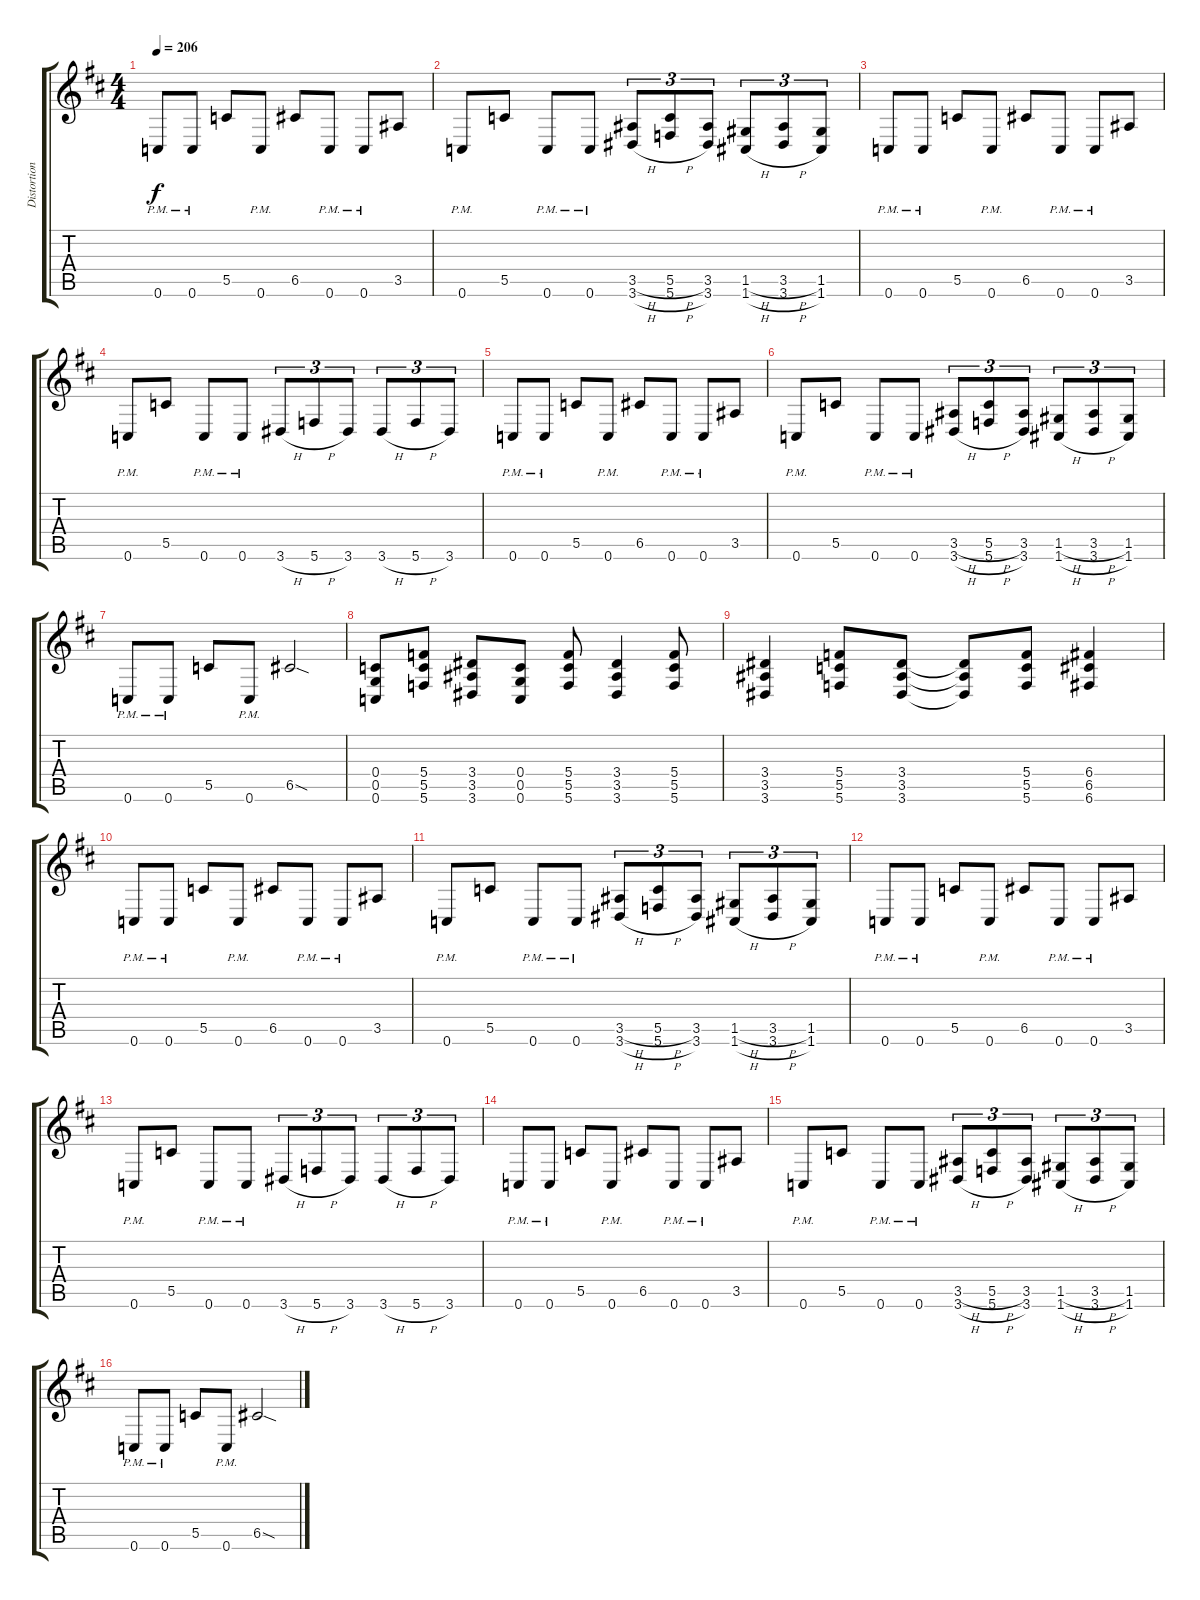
\track ("Distortion" "Distortion") {instrument distortionguitar}
\staff {score tabs}
\tuning (D4 A3 F3 C3 G2 C2) {hide}
\ts (4 4)
\section ("" " ")
\tempo 206
\clef g2
\ks d
0.6{pm}.8{dy f} 0.6{pm}.8 5.5.8 0.6{pm}.8 6.5.8 0.6{pm}.8 0.6{pm}.8 3.5.8 |
0.6{pm}.8 5.5.8 0.6{pm}.8 0.6{pm}.8 (3.5{h} 3.6{h}).8{tu (3 2)} (5.5{h} 5.6{h}).8{tu (3 2)} (3.5 3.6).8{tu (3 2)} (1.5{h} 1.6{h}).8{tu (3 2)} (3.5{h} 3.6{h}).8{tu (3 2)} (1.5 1.6).8{tu (3 2)} |
0.6{pm}.8 0.6{pm}.8 5.5.8 0.6{pm}.8 6.5.8 0.6{pm}.8 0.6{pm}.8 3.5.8 |
0.6{pm}.8 5.5.8 0.6{pm}.8 0.6{pm}.8 3.6{h}.8{tu (3 2)} 5.6{h}.8{tu (3 2)} 3.6.8{tu (3 2)} 3.6{h}.8{tu (3 2)} 5.6{h}.8{tu (3 2)} 3.6.8{tu (3 2)} |
0.6{pm}.8 0.6{pm}.8 5.5.8 0.6{pm}.8 6.5.8 0.6{pm}.8 0.6{pm}.8 3.5.8 |
0.6{pm}.8 5.5.8 0.6{pm}.8 0.6{pm}.8 (3.5{h} 3.6{h}).8{tu (3 2)} (5.5{h} 5.6{h}).8{tu (3 2)} (3.5 3.6).8{tu (3 2)} (1.5{h} 1.6{h}).8{tu (3 2)} (3.5{h} 3.6{h}).8{tu (3 2)} (1.5 1.6).8{tu (3 2)} |
0.6{pm}.8 0.6{pm}.8 5.5.8 0.6{pm}.8 6.5{sod}.2 |
(0.4 0.5 0.6).8 (5.4 5.5 5.6).8 (3.4 3.5 3.6).8 (0.4 0.5 0.6).8 (5.4 5.5 5.6).8 (3.4 3.5 3.6).4 (5.4 5.5 5.6).8 |
(3.4 3.5 3.6).4 (5.4 5.5 5.6).8 (3.4 3.5 3.6).8 (3.4{t} 3.5{t} 3.6{t}).8 (5.4 5.5 5.6).8 (6.4 6.5 6.6).4 |
0.6{pm}.8 0.6{pm}.8 5.5.8 0.6{pm}.8 6.5.8 0.6{pm}.8 0.6{pm}.8 3.5.8 |
0.6{pm}.8 5.5.8 0.6{pm}.8 0.6{pm}.8 (3.5{h} 3.6{h}).8{tu (3 2)} (5.5{h} 5.6{h}).8{tu (3 2)} (3.5 3.6).8{tu (3 2)} (1.5{h} 1.6{h}).8{tu (3 2)} (3.5{h} 3.6{h}).8{tu (3 2)} (1.5 1.6).8{tu (3 2)} |
0.6{pm}.8 0.6{pm}.8 5.5.8 0.6{pm}.8 6.5.8 0.6{pm}.8 0.6{pm}.8 3.5.8 |
0.6{pm}.8 5.5.8 0.6{pm}.8 0.6{pm}.8 3.6{h}.8{tu (3 2)} 5.6{h}.8{tu (3 2)} 3.6.8{tu (3 2)} 3.6{h}.8{tu (3 2)} 5.6{h}.8{tu (3 2)} 3.6.8{tu (3 2)} |
0.6{pm}.8 0.6{pm}.8 5.5.8 0.6{pm}.8 6.5.8 0.6{pm}.8 0.6{pm}.8 3.5.8 |
0.6{pm}.8 5.5.8 0.6{pm}.8 0.6{pm}.8 (3.5{h} 3.6{h}).8{tu (3 2)} (5.5{h} 5.6{h}).8{tu (3 2)} (3.5 3.6).8{tu (3 2)} (1.5{h} 1.6{h}).8{tu (3 2)} (3.5{h} 3.6{h}).8{tu (3 2)} (1.5 1.6).8{tu (3 2)} |
0.6{pm}.8 0.6{pm}.8 5.5.8 0.6{pm}.8 6.5{sod}.2
